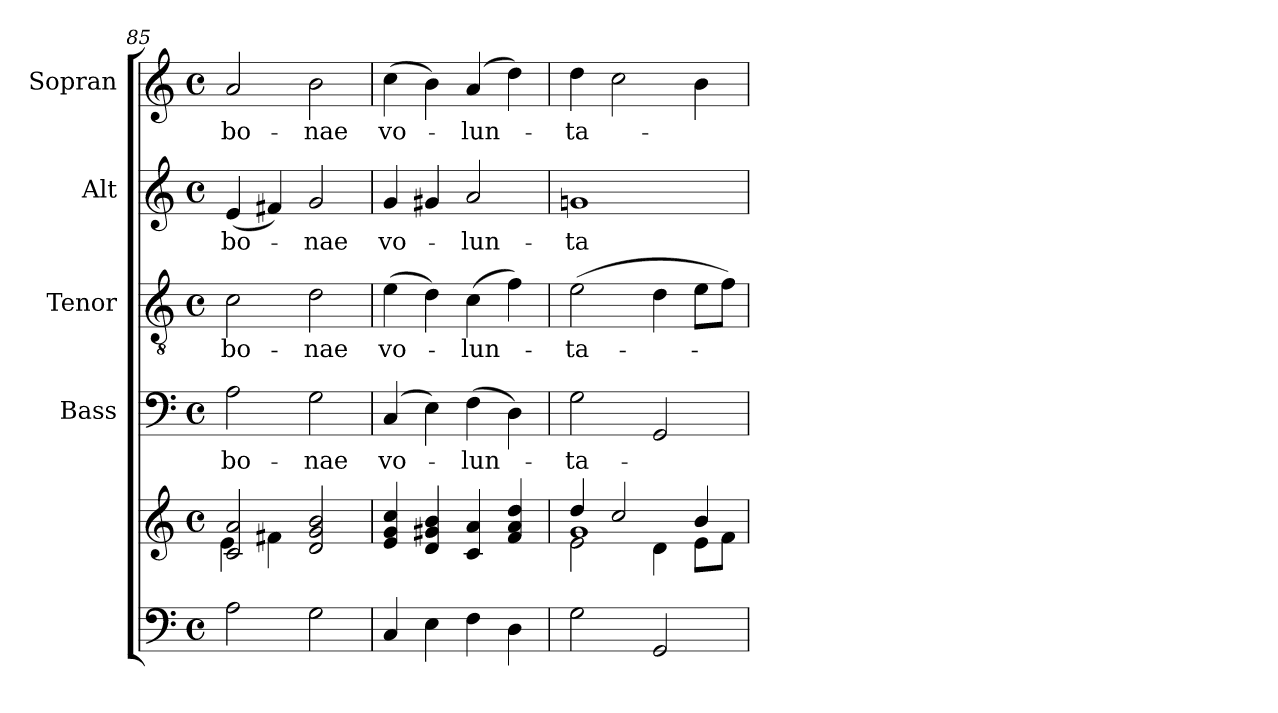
**kern	**kern	**kern	**text	**kern	**text	**kern	**text	**kern	**text
*part5	*part5	*part4	*part4	*part3	*part3	*part2	*part2	*part1	*part1
*staff6	*staff5	*staff4	*staff4	*staff3	*staff3	*staff2	*staff2	*staff1	*staff1
*	*	*I"Bass	*	*I"Tenor	*	*I"Alt	*	*I"Sopran	*
*	*	*I'B.	*	*I'T.	*	*I'A.	*	*I'S.	*
*clefF4	*clefG2	*clefF4	*	*clefGv2	*	*clefG2	*	*clefG2	*
*k[]	*k[]	*k[]	*	*k[]	*	*k[]	*	*k[]	*
*C:	*C:	*C:	*	*C:	*	*C:	*	*C:	*
*M4/4	*M4/4	*M4/4	*	*M4/4	*	*M4/4	*	*M4/4	*
*met(c)	*met(c)	*met(c)	*	*met(c)	*	*met(c)	*	*met(c)	*
=85	=85	=85	=85	=85	=85	=85	=85	=85	=85
*	*^	*	*	*	*	*	*	*	*
!	!	!	!	!LO:LY:b	!	!LO:LY:b	!	!LO:LY:b	!	!LO:LY:b
2A\	2c/ 2a/	4e\	2A\	bo-	2c\	bo-	(<4e/	bo-	2a/	bo-
.	.	4f#X\	.	.	.	.	4f#X/)	.	.	.
!	!	!	!	!LO:LY:b	!	!LO:LY:b	!	!LO:LY:b	!	!LO:LY:b
2G\	2d/ 2g/ 2b/	2ryy	2G\	-nae	2d\	-nae	2g/	-nae	2b\	-nae
=86	=86	=86	=86	=86	=86	=86	=86	=86	=86	=86
!	!	!	!	!LO:LY:b	!	!LO:LY:b	!	!LO:LY:b	!	!LO:LY:b
*	*v	*v	*	*	*	*	*	*	*	*
4C/	4e/ 4g/ 4cc/	(4C/	vo-	(>4e\	vo-	4g/	vo-	(>4cc\	vo-
4E\	4d/ 4g#X/ 4b/	4E\)	.	4d\)	.	4g#X/	.	4b\)	.
!	!	!	!LO:LY:b	!	!LO:LY:b	!	!LO:LY:b	!	!LO:LY:b
4F\	4c/ 4a/	(>4F\	-lun-	(>4c\	-lun-	2a/	-lun-	(4a/	-lun-
4D\	4f/ 4a/ 4dd/	4D\)	.	4f\)	.	.	.	4dd\)	.
=87	=87	=87	=87	=87	=87	=87	=87	=87	=87
*	*^	*	*	*	*	*	*	*	*
*	*	*^	*	*	*	*	*	*	*	*
!	!	!	!	!	!LO:LY:b	!	!LO:LY:b	!	!LO:LY:b	!	!LO:LY:b
2G\	4dd/	2e\	1g	2G\	-ta-	(>2e\	-ta-	1gn	-ta-	4dd\	-ta-
.	2cc/	.	.	.	.	.	.	.	.	2cc\	.
2GG/	.	4d\	.	2GG/	.	4d\	.	.	.	.	.
.	4b/	8e\L	.	.	.	8e\L	.	.	.	4b\	.
.	.	8f\J	.	.	.	8f\J)	.	.	.	.	.
*	*v	*v	*v	*	*	*	*	*	*	*	*
=	=	=	=	=	=	=	=	=	=
*-	*-	*-	*-	*-	*-	*-	*-	*-	*-
